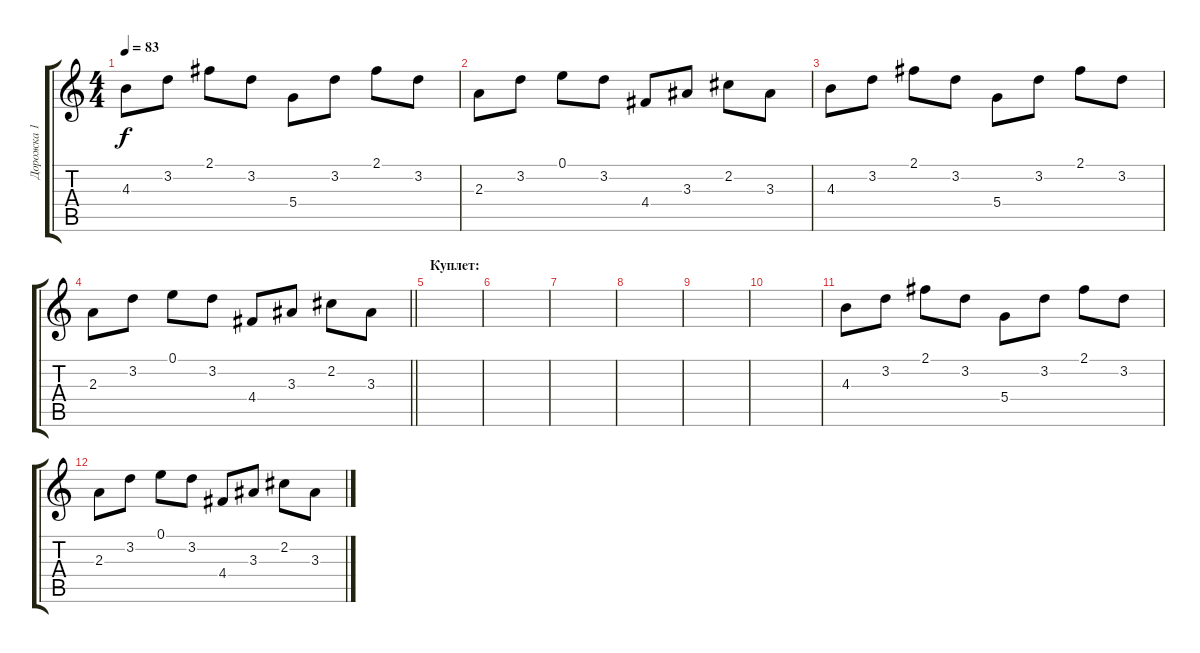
\track ("Дорожка 1" "Дорожка 1") {instrument electricguitarclean}
\staff {score tabs}
\tuning (E4 B3 G3 D3 A2 E2) {hide}
\ts (4 4)
\tempo 83
\clef g2
\ks c
4.3.8{dy f} 3.2.8 2.1.8 3.2.8 5.4.8 3.2.8 2.1.8 3.2.8 |
2.3.8 3.2.8 0.1.8 3.2.8 4.4.8 3.3.8 2.2.8 3.3.8 |
4.3.8 3.2.8 2.1.8 3.2.8 5.4.8 3.2.8 2.1.8 3.2.8 |
\barLineRight lightlight
2.3.8 3.2.8 0.1.8 3.2.8 4.4.8 3.3.8 2.2.8 3.3.8 |
\section ("" "Куплет:")
|
|
|
|
|
|
4.3.8 3.2.8 2.1.8 3.2.8 5.4.8 3.2.8 2.1.8 3.2.8 |
2.3.8 3.2.8 0.1.8 3.2.8 4.4.8 3.3.8 2.2.8 3.3.8
